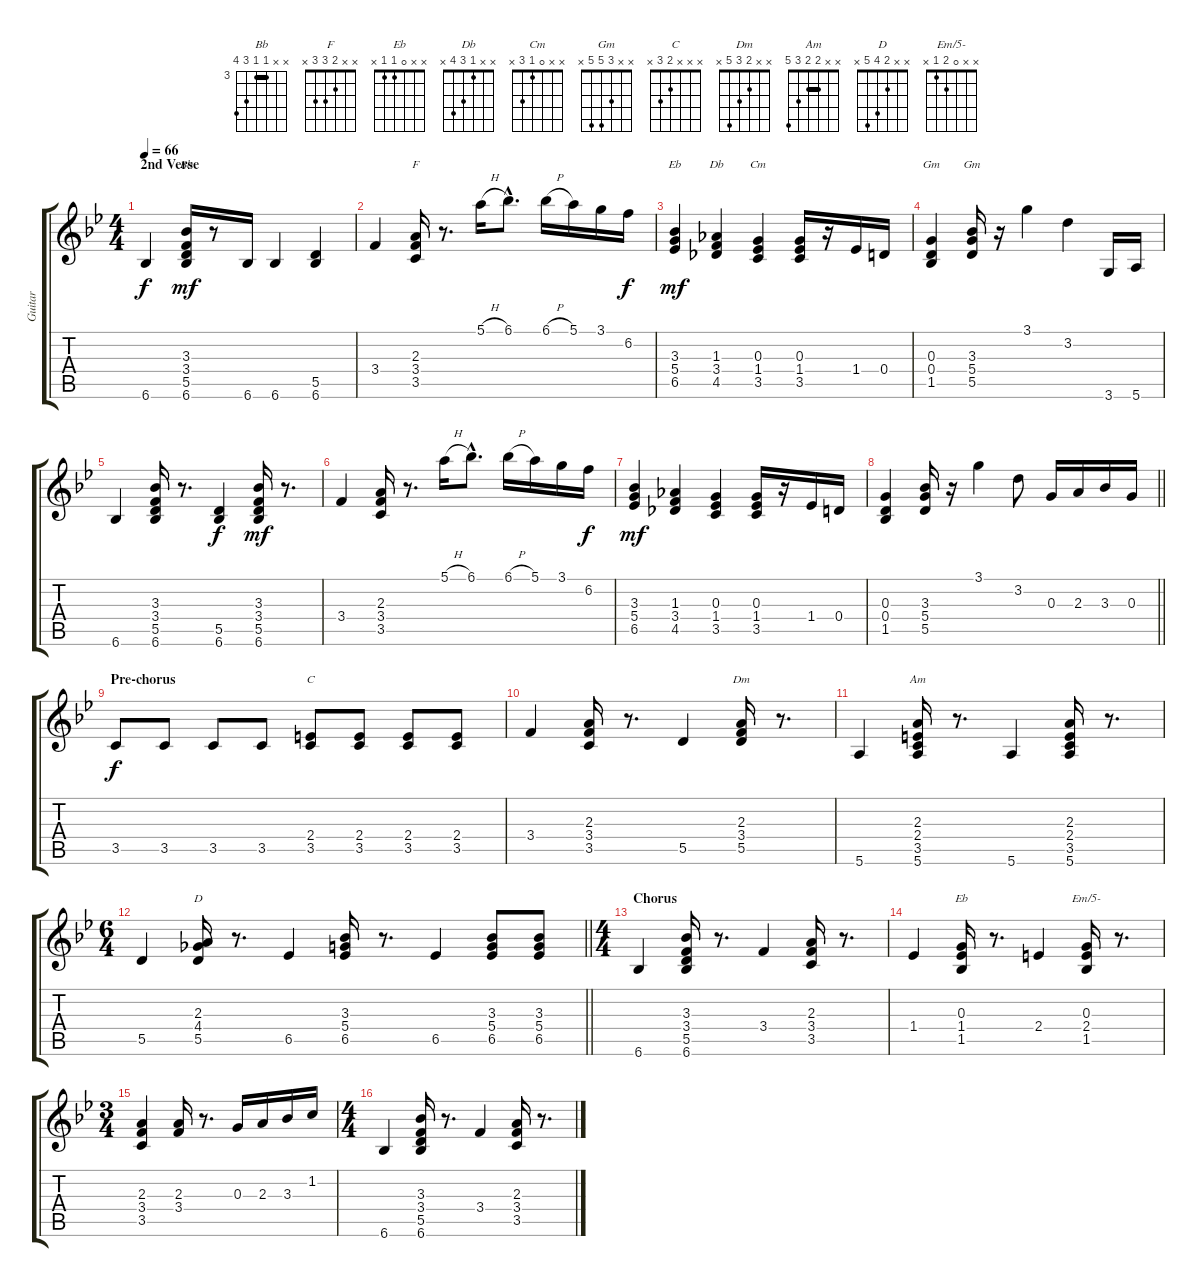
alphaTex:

\track ("Guitar" "Guitar") {instrument electricguitarclean}
\staff {score tabs}
\tuning (E4 B3 G3 D3 A2 E2) {hide}
\chord ("Bb" x x 3 3 5 6) {firstfret 3 barre 3}
\chord ("F" x x 2 3 3 x)
\chord ("Eb" x x 3 5 6 x) {firstfret 3}
\chord ("Db" x x 1 3 4 x)
\chord ("Cm" x x 0 1 3 x)
\chord ("Gm" x x 0 0 1 x)
\chord ("Gm" x x 3 5 5 x)
\chord ("C" x x x 2 3 x)
\chord ("Dm" x x 2 3 5 x)
\chord ("Am" x x 2 2 3 5) {barre 2}
\chord ("D" x x 2 4 5 x)
\chord ("Eb" x x 0 1 1 x)
\chord ("Em/5-" x x 0 2 1 x)
\ts (4 4)
\section ("" "2nd Verse")
\tempo 66
\clef g2
\ks bb
6.6.4{dy f} (3.3 3.4 5.5 6.6).16{ch "Bb" dy mf} r.8 6.6.16 6.6.4 (5.5 6.6).4 |
3.4.4 (2.3 3.4 3.5).16{ch "F"} r.8{d} 5.1{h}.16 6.1{hac}.8{d} 6.1{h}.16 5.1.16 3.1.16 6.2.16{dy f} |
(3.3 5.4 6.5).4{ch "Eb" dy mf} (1.3 3.4 4.5).4{ch "Db"} (0.3 1.4 3.5).4{ch "Cm"} (0.3 1.4 3.5).16 r.16 1.4.16 0.4.16 |
(0.3 0.4 1.5).4{ch "Gm"} (3.3 5.4 5.5).16{ch "Gm"} r.16 3.1.4 3.2.4 3.6.16 5.6.16 |
6.6.4 (3.3 3.4 5.5 6.6).16 r.8{d} (5.5 6.6).4{dy f} (3.3 3.4 5.5 6.6).16{dy mf} r.8{d} |
3.4.4 (2.3 3.4 3.5).16 r.8{d} 5.1{h}.16 6.1{hac}.8{d} 6.1{h}.16 5.1.16 3.1.16 6.2.16{dy f} |
(3.3 5.4 6.5).4{dy mf} (1.3 3.4 4.5).4 (0.3 1.4 3.5).4 (0.3 1.4 3.5).16 r.16 1.4.16 0.4.16 |
\barLineRight lightlight
(0.3 0.4 1.5).4 (3.3 5.4 5.5).16 r.16 3.1.4 3.2.8 0.3.16 2.3.16 3.3.16 0.3.16 |
\section ("" "Pre-chorus")
3.5.8{dy f} 3.5.8 3.5.8 3.5.8 (2.4 3.5).8{ch "C"} (2.4 3.5).8 (2.4 3.5).8 (2.4 3.5).8 |
3.4.4 (2.3 3.4 3.5).16 r.8{d} 5.5.4 (2.3 3.4 5.5).16{ch "Dm"} r.8{d} |
5.6.4 (2.3 2.4 3.5 5.6).16{ch "Am"} r.8{d} 5.6.4 (2.3 2.4 3.5 5.6).16 r.8{d} |
\ts (6 4)
\barLineRight lightlight
5.5.4 (2.3 4.4 5.5).16{ch "D"} r.8{d} 6.5.4 (3.3 5.4 6.5).16 r.8{d} 6.5.4 (3.3 5.4 6.5).8 (3.3 5.4 6.5).8 |
\ts (4 4)
\section ("" "Chorus")
6.6.4 (3.3 3.4 5.5 6.6).16 r.8{d} 3.4.4 (2.3 3.4 3.5).16 r.8{d} |
1.4.4 (0.3 1.4 1.5).16{ch "Eb"} r.8{d} 2.4.4 (0.3 2.4 1.5).16{ch "Em/5-"} r.8{d} |
\ts (3 4)
(2.3 3.4 3.5).4 (2.3 3.4).16 r.8{d} 0.3.16 2.3.16 3.3.16 1.2.16 |
\ts (4 4)
6.6.4 (3.3 3.4 5.5 6.6).16 r.8{d} 3.4.4 (2.3 3.4 3.5).16 r.8{d}
